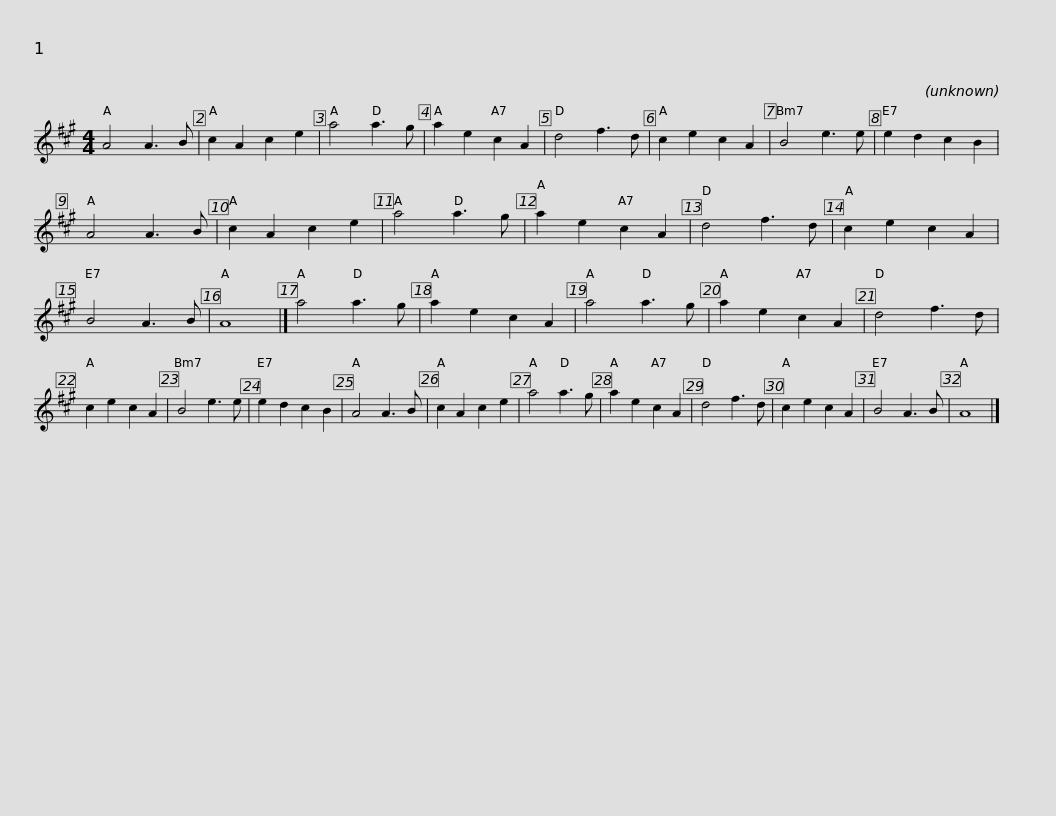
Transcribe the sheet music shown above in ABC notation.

X:1
L:1/8
M:4/4
I:linebreak $
K:A
V:1 treble
V:1
 A4 A3 B | c2 A2 c2 e2 | a4 a3 g | a2 e2 c2 A2 | d4 f3 d | %5
 c2 e2 c2 A2 | B4 e3 e | e2 d2 c2 B2 | A4 A3 B | c2 A2 c2 e2 |$ %10
 a4 a3 g | a2 e2 c2 A2 | d4 f3 d | c2 e2 c2 A2 | B4 A3 B | %15
 A8 |] a4 a3 g | a2 e2 c2 A2 | a4 a3 g | a2 e2 c2 A2 |$ %20
 d4 f3 d | c2 e2 c2 A2 | B4 e3 e | e2 d2 c2 B2 | A4 A3 B | %25
 c2 A2 c2 e2 | a4 a3 g | a2 e2 c2 A2 | d4 f3 d | c2 e2 c2 A2 |$ %30
 B4 A3 B | A8 |] %32
